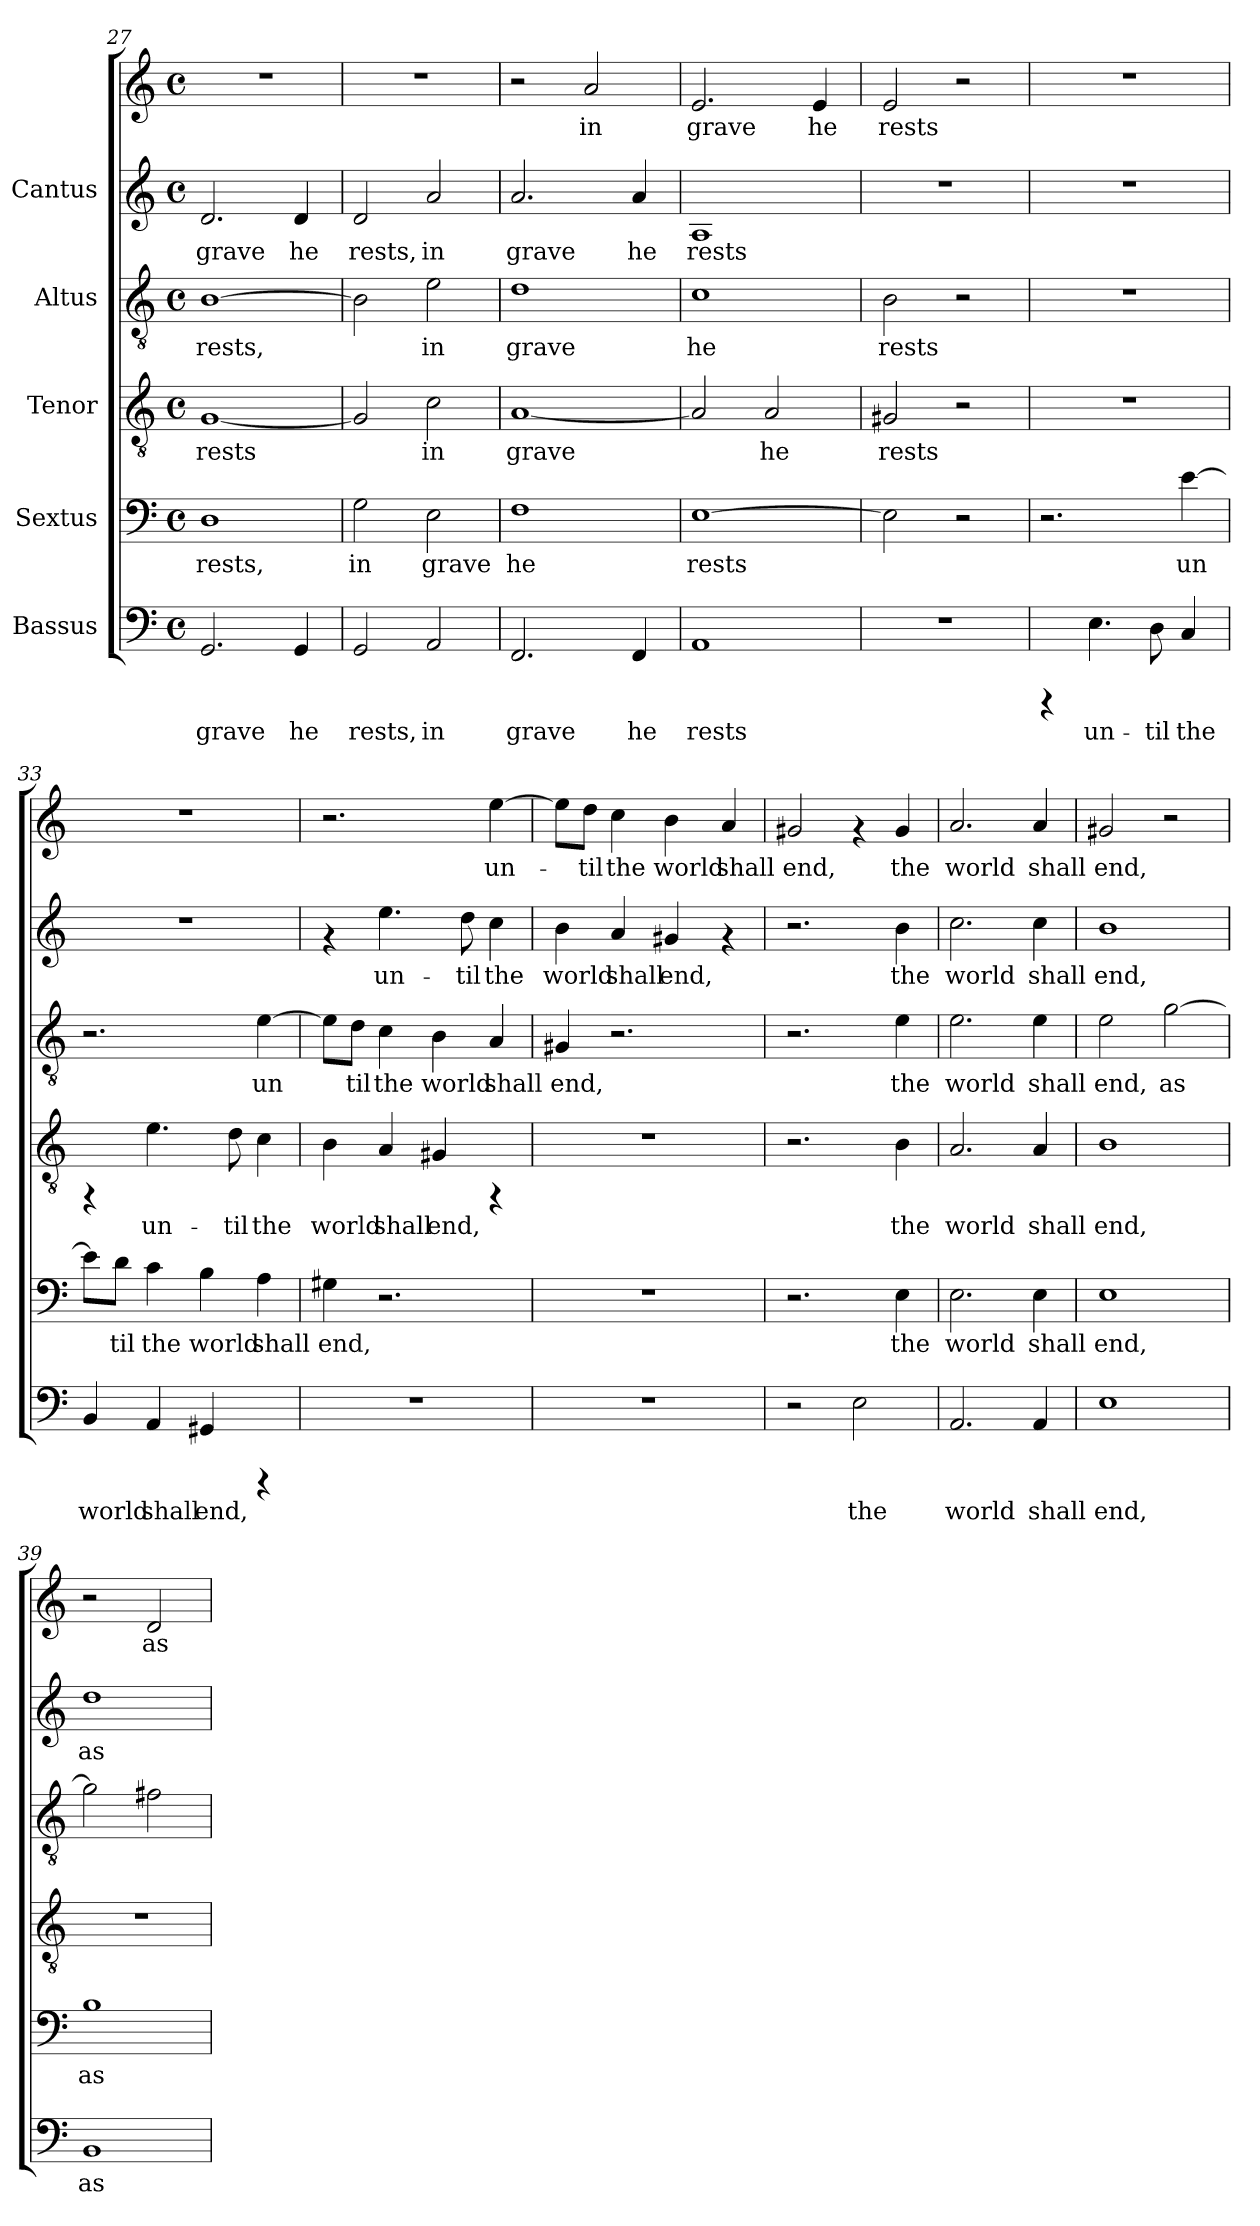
**kern	**text	**kern	**text	**kern	**text	**kern	**text	**kern	**text	**kern	**text
*part5	*part5	*part4	*part4	*part3	*part3	*part2	*part2	*part1	*part1	*part1	*part1
*staff6	*staff6	*staff5	*staff5	*staff4	*staff4	*staff3	*staff3	*staff2	*staff2	*staff1	*staff1
*I"Bassus	*	*I"Sextus	*	*I"Tenor	*	*I"Altus	*	*I"Cantus	*	*	*
*clefF4	*	*clefF4	*	*clefGv2	*	*clefGv2	*	*clefG2	*	*clefG2	*
*M4/4	*	*M4/4	*	*M4/4	*	*M4/4	*	*M4/4	*	*M4/4	*
*met(c)	*	*met(c)	*	*met(c)	*	*met(c)	*	*met(c)	*	*met(c)	*
=27	=27	=27	=27	=27	=27	=27	=27	=27	=27	=27	=27
!	!LO:LY:b:cj	!	!LO:LY:b:cj	!	!LO:LY:b:cj	!	!LO:LY:b:cj	!	!LO:LY:b:cj	!	!
2.GG/	grave	1D	rests,	[<1G	rests	[>1B	rests,	2.d/	grave	1r	.
!	!LO:LY:b:cj	!	!	!	!	!	!	!	!LO:LY:b:cj	!	!
4GG/	he	.	.	.	.	.	.	4d/	he	.	.
=28	=28	=28	=28	=28	=28	=28	=28	=28	=28	=28	=28
!	!LO:LY:b:cj	!	!LO:LY:b:cj	!	!LO:LY:b:cj	!	!LO:LY:b:cj	!	!LO:LY:b:cj	!	!
2GG/	rests,	2G\	in	2G/]	.	2B\]	.	2d/	rests,	1r	.
!	!LO:LY:b:cj	!	!LO:LY:b:cj	!	!LO:LY:b:cj	!	!LO:LY:b:cj	!	!LO:LY:b:cj	!	!
2AA/	in	2E\	grave	2c\	in	2e\	in	2a/	in	.	.
=29	=29	=29	=29	=29	=29	=29	=29	=29	=29	=29	=29
!	!LO:LY:b:cj	!	!LO:LY:b:cj	!	!LO:LY:b:cj	!	!LO:LY:b:cj	!	!LO:LY:b:cj	!	!
2.FF/	grave	1F	he	[<1A	grave	1d	grave	2.a/	grave	2r	.
!	!	!	!	!	!	!	!	!	!	!	!LO:LY:b:cj
.	.	.	.	.	.	.	.	.	.	2a/	in
!	!LO:LY:b:cj	!	!	!	!	!	!	!	!LO:LY:b:cj	!	!
4FF/	he	.	.	.	.	.	.	4a/	he	.	.
!!LO:PB:g=z
=30	=30	=30	=30	=30	=30	=30	=30	=30	=30	=30	=30
!	!LO:LY:b:cj	!	!LO:LY:b:cj	!	!LO:LY:b:cj	!	!LO:LY:b:cj	!	!LO:LY:b:cj	!	!LO:LY:b:cj
1AA	rests	[>1E	rests	2A/]	.	1c	he	1A	rests	2.e/	grave
!	!	!	!	!	!LO:LY:b:cj	!	!	!	!	!	!
.	.	.	.	2A/	he	.	.	.	.	.	.
!	!	!	!	!	!	!	!	!	!	!	!LO:LY:b:cj
.	.	.	.	.	.	.	.	.	.	4e/	he
=31	=31	=31	=31	=31	=31	=31	=31	=31	=31	=31	=31
!	!	!	!	!	!LO:LY:b:cj	!	!LO:LY:b:cj	!	!	!	!LO:LY:b:cj
1r	.	2E\]	.	2G#X/	rests	2B\	rests	1r	.	2e/	rests
.	.	2r	.	2r	.	2r	.	.	.	2r	.
=32	=32	=32	=32	=32	=32	=32	=32	=32	=32	=32	=32
4rCCC	.	2.r	.	1r	.	1r	.	1r	.	1r	.
!	!LO:LY:b:cj	!	!	!	!	!	!	!	!	!	!
4.E\	un-	.	.	.	.	.	.	.	.	.	.
!	!LO:LY:b:cj	!	!	!	!	!	!	!	!	!	!
8D\	-til	.	.	.	.	.	.	.	.	.	.
!	!LO:LY:b:cj	!	!LO:LY:b:cj	!	!	!	!	!	!	!	!
4C/	the	[>4e\	un-	.	.	.	.	.	.	.	.
=33	=33	=33	=33	=33	=33	=33	=33	=33	=33	=33	=33
!	!LO:LY:b:cj	!	!LO:LY:b:cj	!	!	!	!	!	!	!	!
4BB/	world	8e\L]	-	4rFF	.	2.r	.	1r	.	1r	.
!	!	!	!LO:LY:b:cj	!	!	!	!	!	!	!	!
.	.	8d\J	til	.	.	.	.	.	.	.	.
!	!LO:LY:b:cj	!	!LO:LY:b:cj	!	!LO:LY:b:cj	!	!	!	!	!	!
4AA/	shall	4c\	the	4.e\	un-	.	.	.	.	.	.
!	!LO:LY:b:cj	!	!LO:LY:b:cj	!	!	!	!	!	!	!	!
4GG#X/	end,	4B\	world	.	.	.	.	.	.	.	.
!	!	!	!	!	!LO:LY:b:cj	!	!	!	!	!	!
.	.	.	.	8d\	-til	.	.	.	.	.	.
!	!	!	!LO:LY:b:cj	!	!LO:LY:b:cj	!	!LO:LY:b:cj	!	!	!	!
4rCCC	.	4A\	shall	4c\	the	[>4e\	un-	.	.	.	.
=34	=34	=34	=34	=34	=34	=34	=34	=34	=34	=34	=34
!	!	!	!LO:LY:b:cj	!	!LO:LY:b:cj	!	!LO:LY:b:cj	!	!	!	!
1r	.	4G#X\	end,	4B\	world	8e\L]	-	4rf	.	2.r	.
!	!	!	!	!	!	!	!LO:LY:b:cj	!	!	!	!
.	.	.	.	.	.	8d\J	til	.	.	.	.
!	!	!	!	!	!LO:LY:b:cj	!	!LO:LY:b:cj	!	!LO:LY:b:cj	!	!
.	.	2.r	.	4A/	shall	4c\	the	4.ee\	-un-	.	.
!	!	!	!	!	!LO:LY:b:cj	!	!LO:LY:b:cj	!	!	!	!
.	.	.	.	4G#X/	end,	4B\	world	.	.	.	.
!	!	!	!	!	!	!	!	!	!LO:LY:b:cj	!	!
.	.	.	.	.	.	.	.	8dd\	-til	.	.
!	!	!	!	!	!	!	!LO:LY:b:cj	!	!LO:LY:b:cj	!	!LO:LY:b:cj
.	.	.	.	4rFF	.	4A/	shall	4cc\	the	[>4ee\	un-
!!LO:LB:g=z
=35	=35	=35	=35	=35	=35	=35	=35	=35	=35	=35	=35
!	!	!	!	!	!	!	!LO:LY:b:cj	!	!LO:LY:b:cj	!	!LO:LY:b:cj
1r	.	1r	.	1r	.	4G#X/	end,	4b\	world	8ee\L]	.
!	!	!	!	!	!	!	!	!	!	!	!LO:LY:b:cj
.	.	.	.	.	.	.	.	.	.	8dd\J	til
!	!	!	!	!	!	!	!	!	!LO:LY:b:cj	!	!LO:LY:b:cj
.	.	.	.	.	.	2.r	.	4a/	shall	4cc\	the
!	!	!	!	!	!	!	!	!	!LO:LY:b:cj	!	!LO:LY:b:cj
.	.	.	.	.	.	.	.	4g#X/	end,	4b\	world
!	!	!	!	!	!	!	!	!	!	!	!LO:LY:b:cj
.	.	.	.	.	.	.	.	4rf	.	4a/	shall
=36	=36	=36	=36	=36	=36	=36	=36	=36	=36	=36	=36
!	!	!	!	!	!	!	!	!	!	!	!LO:LY:b:cj
2r	.	2.r	.	2.r	.	2.r	.	2.r	.	2g#X/	end,
!	!LO:LY:b:cj	!	!	!	!	!	!	!	!	!	!
2E\	the	.	.	.	.	.	.	.	.	4rf	.
!	!	!	!LO:LY:b:cj	!	!LO:LY:b:cj	!	!LO:LY:b:cj	!	!LO:LY:b:cj	!	!LO:LY:b:cj
.	.	4E\	the	4B\	the	4e\	the	4b\	the	4g#/	the
=37	=37	=37	=37	=37	=37	=37	=37	=37	=37	=37	=37
!	!LO:LY:b:cj	!	!LO:LY:b:cj	!	!LO:LY:b:cj	!	!LO:LY:b:cj	!	!LO:LY:b:cj	!	!LO:LY:b:cj
2.AA/	world	2.E\	world	2.A/	world	2.e\	world	2.cc\	world	2.a/	world
!	!LO:LY:b:cj	!	!LO:LY:b:cj	!	!LO:LY:b:cj	!	!LO:LY:b:cj	!	!LO:LY:b:cj	!	!LO:LY:b:cj
4AA/	shall	4E\	shall	4A/	shall	4e\	shall	4cc\	shall	4a/	shall
=38	=38	=38	=38	=38	=38	=38	=38	=38	=38	=38	=38
!	!LO:LY:b:cj	!	!LO:LY:b:cj	!	!LO:LY:b:cj	!	!LO:LY:b:cj	!	!LO:LY:b:cj	!	!LO:LY:b:cj
1E	end,	1E	end,	1B	end,	2e\	end,	1b	end,	2g#X/	end,
!	!	!	!	!	!	!	!LO:LY:b:cj	!	!	!	!
.	.	.	.	.	.	[>2g\	as	.	.	2r	.
=39	=39	=39	=39	=39	=39	=39	=39	=39	=39	=39	=39
!	!LO:LY:b:cj	!	!LO:LY:b:cj	!	!	!	!	!	!LO:LY:b:cj	!	!
1BB	as	1B	as	1r	.	2g\]	.	1dd	as	2r	.
!	!	!	!	!	!	!	!	!	!	!	!LO:LY:b:cj
.	.	.	.	.	.	2f#X\	.	.	.	2d/	as
=	=	=	=	=	=	=	=	=	=	=	=
*-	*-	*-	*-	*-	*-	*-	*-	*-	*-	*-	*-
